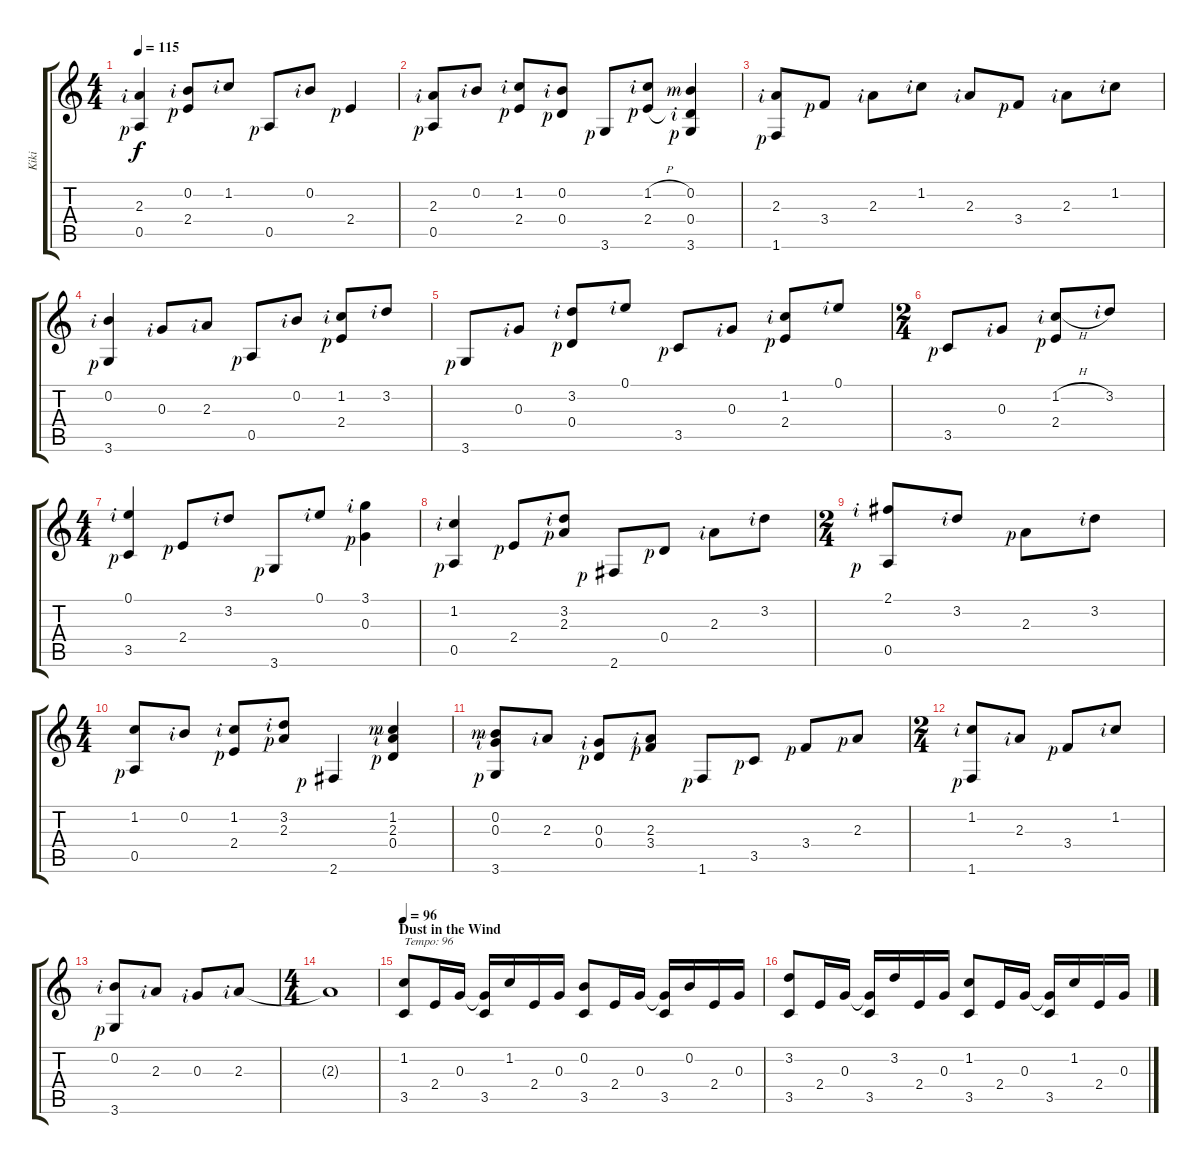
\track ("Kiki" "Kiki") {instrument acousticguitarnylon}
\staff {score tabs}
\tuning (E4 B3 G3 D3 A2 E2) {hide}
\ts (4 4)
\tempo 115
\clef g2
\ks c
(2.3{rf 2} 0.5{rf 1}).4{dy f} (0.2{rf 2} 2.4{rf 1}).8 1.2{rf 2}.8 0.5{rf 1}.8 0.2{rf 2}.8 2.4{rf 1}.4 |
(2.3{rf 2} 0.5{rf 1}).8 0.2{rf 2}.8 (1.2{rf 2} 2.4{rf 1}).8 (0.2{rf 2} 0.4{rf 1}).8 3.6{rf 1}.8 (1.2{h rf 2} 2.4{h rf 1}).8 (0.2{rf 3} 0.4{rf 2} 3.6{rf 1}).4 |
(2.3{rf 2} 1.6{rf 1}).8 3.4{rf 1}.8 2.3{rf 2}.8 1.2{rf 2}.8 2.3{rf 2}.8 3.4{rf 1}.8 2.3{rf 2}.8 1.2{rf 2}.8 |
(0.2{rf 2} 3.6{rf 1}).4 0.3{rf 2}.8 2.3{rf 2}.8 0.5{rf 1}.8 0.2{rf 2}.8 (1.2{rf 2} 2.4{rf 1}).8 3.2{rf 2}.8 |
3.6{rf 1}.8 0.3{rf 2}.8 (3.2{rf 2} 0.4{rf 1}).8 0.1{rf 2}.8 3.5{rf 1}.8 0.3{rf 2}.8 (1.2{rf 2} 2.4{rf 1}).8 0.1{rf 2}.8 |
\ts (2 4)
3.5{rf 1}.8 0.3{rf 2}.8 (1.2{h rf 2} 2.4{rf 1}).8 3.2{rf 2}.8 |
\ts (4 4)
(0.1{rf 2} 3.5{rf 1}).4 2.4{rf 1}.8 3.2{rf 2}.8 3.6{rf 1}.8 0.1{rf 2}.8 (3.1{rf 2} 0.3{rf 1}).4 |
(1.2{rf 2} 0.5{rf 1}).4 2.4{rf 1}.8 (3.2{rf 2} 2.3{rf 1}).8 2.6{rf 1}.8 0.4{rf 1}.8 2.3{rf 2}.8 3.2{rf 2}.8 |
\ts (2 4)
(2.1{rf 2} 0.5{rf 1}).8 3.2{rf 2}.8 2.3{rf 1}.8 3.2{rf 2}.8 |
\ts (4 4)
(1.2 0.5{rf 1}).8 0.2{rf 2}.8 (1.2{rf 2} 2.4{rf 1}).8 (3.2{rf 2} 2.3{rf 1}).8 2.6{rf 1}.4 (1.2{rf 3} 2.3{rf 2} 0.4{rf 1}).4 |
(0.2{rf 3} 0.3{rf 2} 3.6{rf 1}).8 2.3{rf 2}.8 (0.3{rf 2} 0.4{rf 1}).8 (2.3{rf 2} 3.4{rf 1}).8 1.6{rf 1}.8 3.5{rf 1}.8 3.4{rf 1}.8 2.3{rf 1}.8 |
\ts (2 4)
(1.2{rf 2} 1.6{rf 1}).8 2.3{rf 2}.8 3.4{rf 1}.8 1.2{rf 2}.8 |
(0.2{rf 2} 3.6{rf 1}).8 2.3{rf 2}.8 0.3{rf 2}.8 2.3{rf 2}.8 |
\ts (4 4)
2.3{t}.1 |
\section ("" "Dust in the Wind")
\tempo 96
(1.2 3.5).8{txt "Tempo: 96"} 2.4.16 0.3.16 (0.3{t} 3.5).16 1.2.16 2.4.16 0.3.16 (0.2 3.5).8 2.4.16 0.3.16 (0.3{t} 3.5).16 0.2.16 2.4.16 0.3.16 |
(3.2 3.5).8 2.4.16 0.3.16 (0.3{t} 3.5).16 3.2.16 2.4.16 0.3.16 (1.2 3.5).8 2.4.16 0.3.16 (0.3{t} 3.5).16 1.2.16 2.4.16 0.3.16
